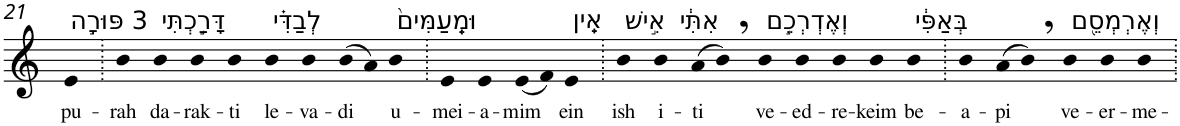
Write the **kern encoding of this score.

**kern	**text
*part1	*part1
*staff1	*staff1
*I"Piano	*
*I'Pno	*
!!LO:PB:g=z
*clefG2	*
*k[]	*
=21	=21
!LO:TX:a:t=3 פּוּרָ֣ה	!
!	!LO:LY:b
4e	pu-
=22.	=22.
!	!LO:LY:b
4b	-rah
!LO:TX:a:t=דָּרַ֣כְתִּי	!
!	!LO:LY:b
4b	da-
!	!LO:LY:b
4b	-rak-
!	!LO:LY:b
4b	-ti
!LO:TX:a:t=לְבַדִּ֗י	!
!	!LO:LY:b
4b	le-
!	!LO:LY:b
4b	-va-
!	!LO:LY:b
(8b	-di
8a)	.
!LO:TX:a:t=וּמֵֽעַמִּים֙	!
!	!LO:LY:b
4b	u-
=23.	=23.
!	!LO:LY:b
4e	-mei-
!	!LO:LY:b
4e	-a-
!	!LO:LY:b
(8e	-mim
8f)	.
!LO:TX:a:t=אֵֽין	!
!	!LO:LY:b
4e	ein
=24.	=24.
!LO:TX:a:t=אִ֣ישׁ	!
!	!LO:LY:b
4b	ish
!LO:TX:a:t=אִתִּ֔י	!
!	!LO:LY:b
4b	i-
!	!LO:LY:b
(8a	-ti
8b,)	.
!LO:TX:a:t=וְאֶדְרְכֵ֣ם	!
!	!LO:LY:b
4b	ve-
!	!LO:LY:b
4b	-ed-
!	!LO:LY:b
4b	-re-
!	!LO:LY:b
4b	-keim
!LO:TX:a:t=בְּאַפִּ֔י	!
!	!LO:LY:b
4b	be-
=25.	=25.
!	!LO:LY:b
4b	-a-
!	!LO:LY:b
(8a	-pi
8b,)	.
!LO:TX:a:t=וְאֶרְמְסֵ֖ם	!
!	!LO:LY:b
4b	ve-
!	!LO:LY:b
4b	-er-
!	!LO:LY:b
4b	-me-
=.	=.
*-	*-
